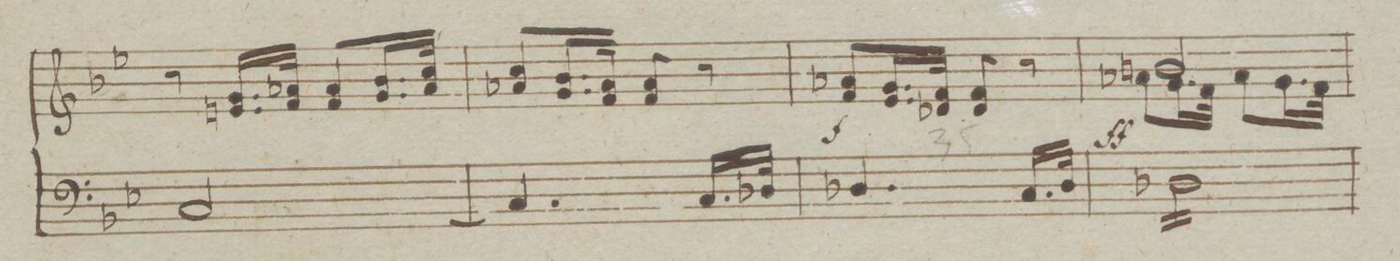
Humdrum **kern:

**kern
*I"Organo.
*clefF4
*k[b-e-]
*M2/4
[2C/
=33
4.C/]
16.C/LL
32D-X/JJk
=34
4.D-X/
16.C/LL
32D-/JJk
=35
16D-X\LL
16D-\
16D-\
16D-\
16D-\
16D-\
16D-\
16D-\JJ
=36
*-
